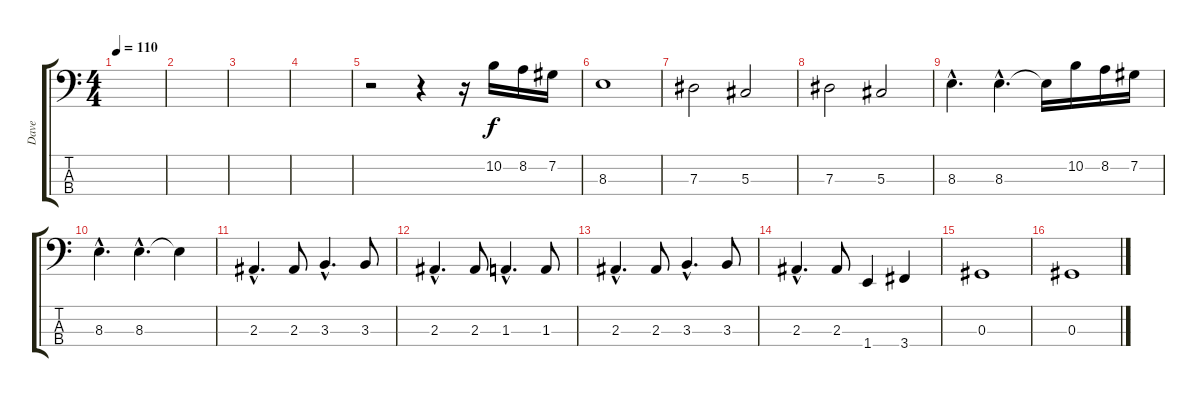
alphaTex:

\track ("Dave" "Dave") {instrument electricbasspick}
\staff {score tabs}
\tuning (Gb2 Db2 Ab1 Eb1) {hide}
\ts (4 4)
\tempo 110
\tempo 80
\tempo 110
\clef f4
\ks c
|
|
|
|
r.2 r.4 r.16 10.2.16 8.2.16 7.2.16 |
8.3.1 |
7.3.2 5.3.2 |
7.3.2 5.3.2 |
8.3{hac}.4{d} 8.3{hac}.4{d} 8.3{t}.16 10.2.16 8.2.16 7.2.16 |
8.3{hac}.4{d} 8.3{hac}.4{d} 8.3{t}.4 |
2.3{hac}.4{d} 2.3.8 3.3{hac}.4{d} 3.3.8 |
2.3{hac}.4{d} 2.3.8 1.3{hac}.4{d} 1.3.8 |
2.3{hac}.4{d} 2.3.8 3.3{hac}.4{d} 3.3.8 |
2.3{hac}.4{d} 2.3.8 1.4.4 3.4.4 |
0.3.1 |
0.3.1
